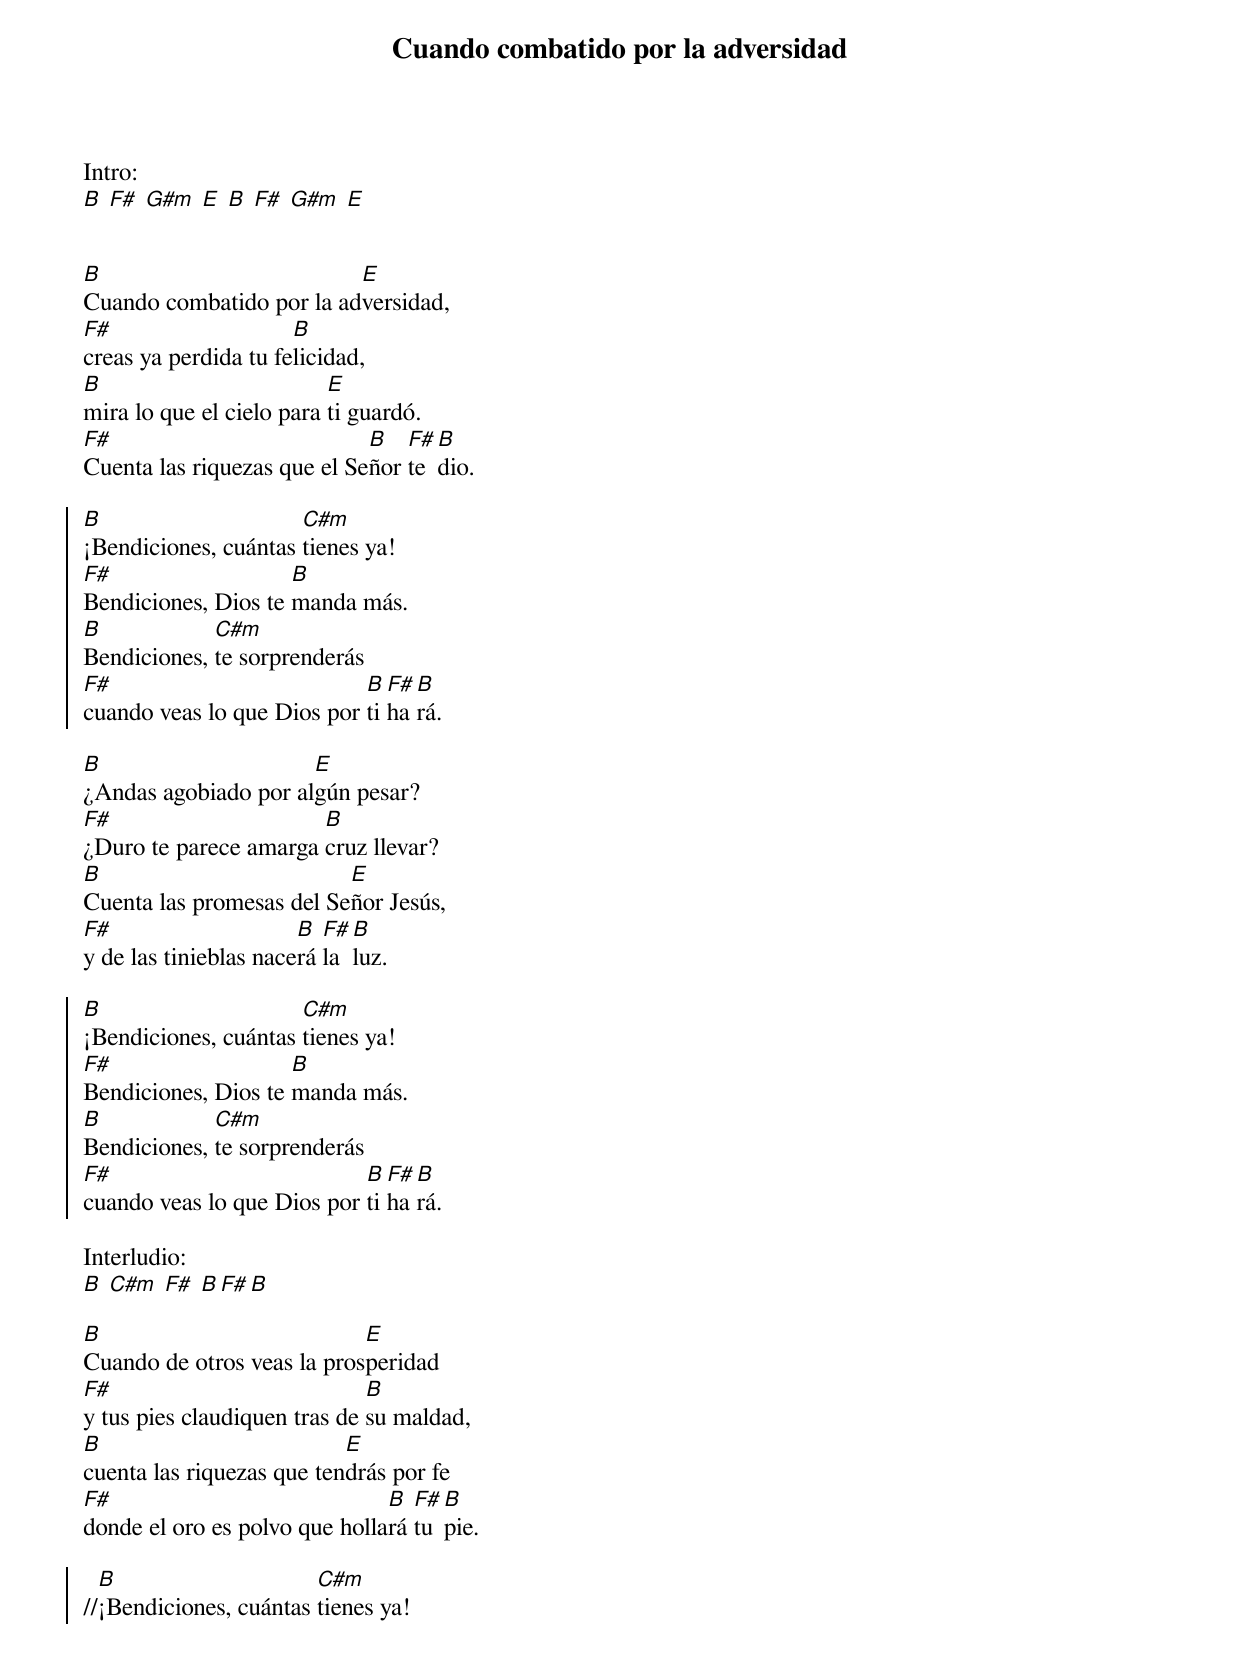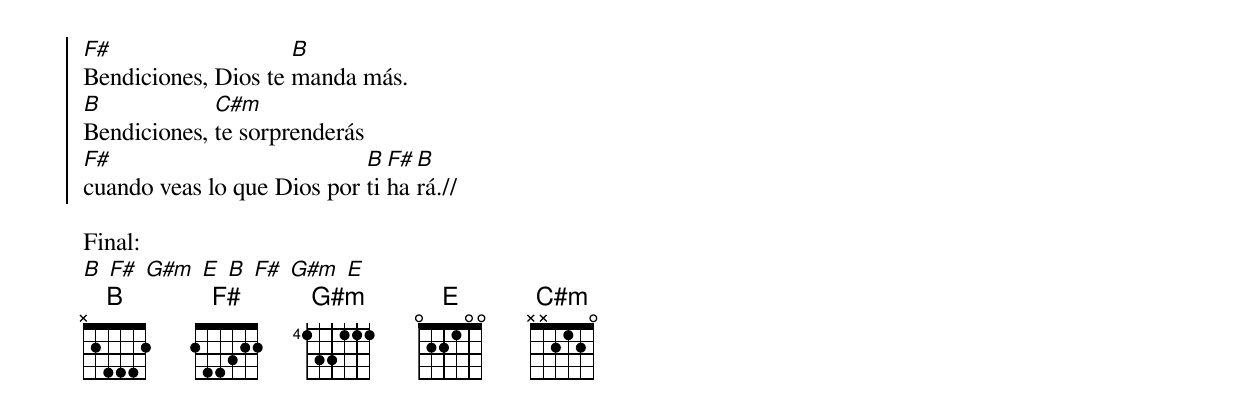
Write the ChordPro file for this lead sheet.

{title: Cuando combatido por la adversidad}
{subtitle:}
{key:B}

Intro:
[B] [F#] [G#m] [E] [B] [F#] [G#m] [E]


[B]Cuando combatido por la ad[E]versidad,
[F#]creas ya perdida tu fe[B]licidad,
[B]mira lo que el cielo para [E]ti guardó.
[F#]Cuenta las riquezas que el Se[B]ñor [F#]te [B]dio.

{start_of_chorus}
[B]¡Bendiciones, cuántas [C#m]tienes ya!
[F#]Bendiciones, Dios te [B]manda más.
[B]Bendiciones, [C#m]te sorprenderás
[F#]cuando veas lo que Dios por [B]ti [F#]ha[B]rá.
{end_of_chorus}

[B]¿Andas agobiado por al[E]gún pesar?
[F#]¿Duro te parece amarga [B]cruz llevar?
[B]Cuenta las promesas del Se[E]ñor Jesús,
[F#]y de las tinieblas nace[B]rá [F#]la [B]luz.

{start_of_chorus}
[B]¡Bendiciones, cuántas [C#m]tienes ya!
[F#]Bendiciones, Dios te [B]manda más.
[B]Bendiciones, [C#m]te sorprenderás
[F#]cuando veas lo que Dios por [B]ti [F#]ha[B]rá.
{end_of_chorus}

Interludio:
[B] [C#m] [F#] [B][F#][B]

[B]Cuando de otros veas la pros[E]peridad
[F#]y tus pies claudiquen tras de [B]su maldad,
[B]cuenta las riquezas que ten[E]drás por fe
[F#]donde el oro es polvo que holla[B]rá [F#]tu [B]pie.

{start_of_chorus}
//[B]¡Bendiciones, cuántas [C#m]tienes ya!
[F#]Bendiciones, Dios te [B]manda más.
[B]Bendiciones, [C#m]te sorprenderás
[F#]cuando veas lo que Dios por [B]ti [F#]ha[B]rá.//
{end_of_chorus}

Final:
[B] [F#] [G#m] [E] [B] [F#] [G#m] [E]
